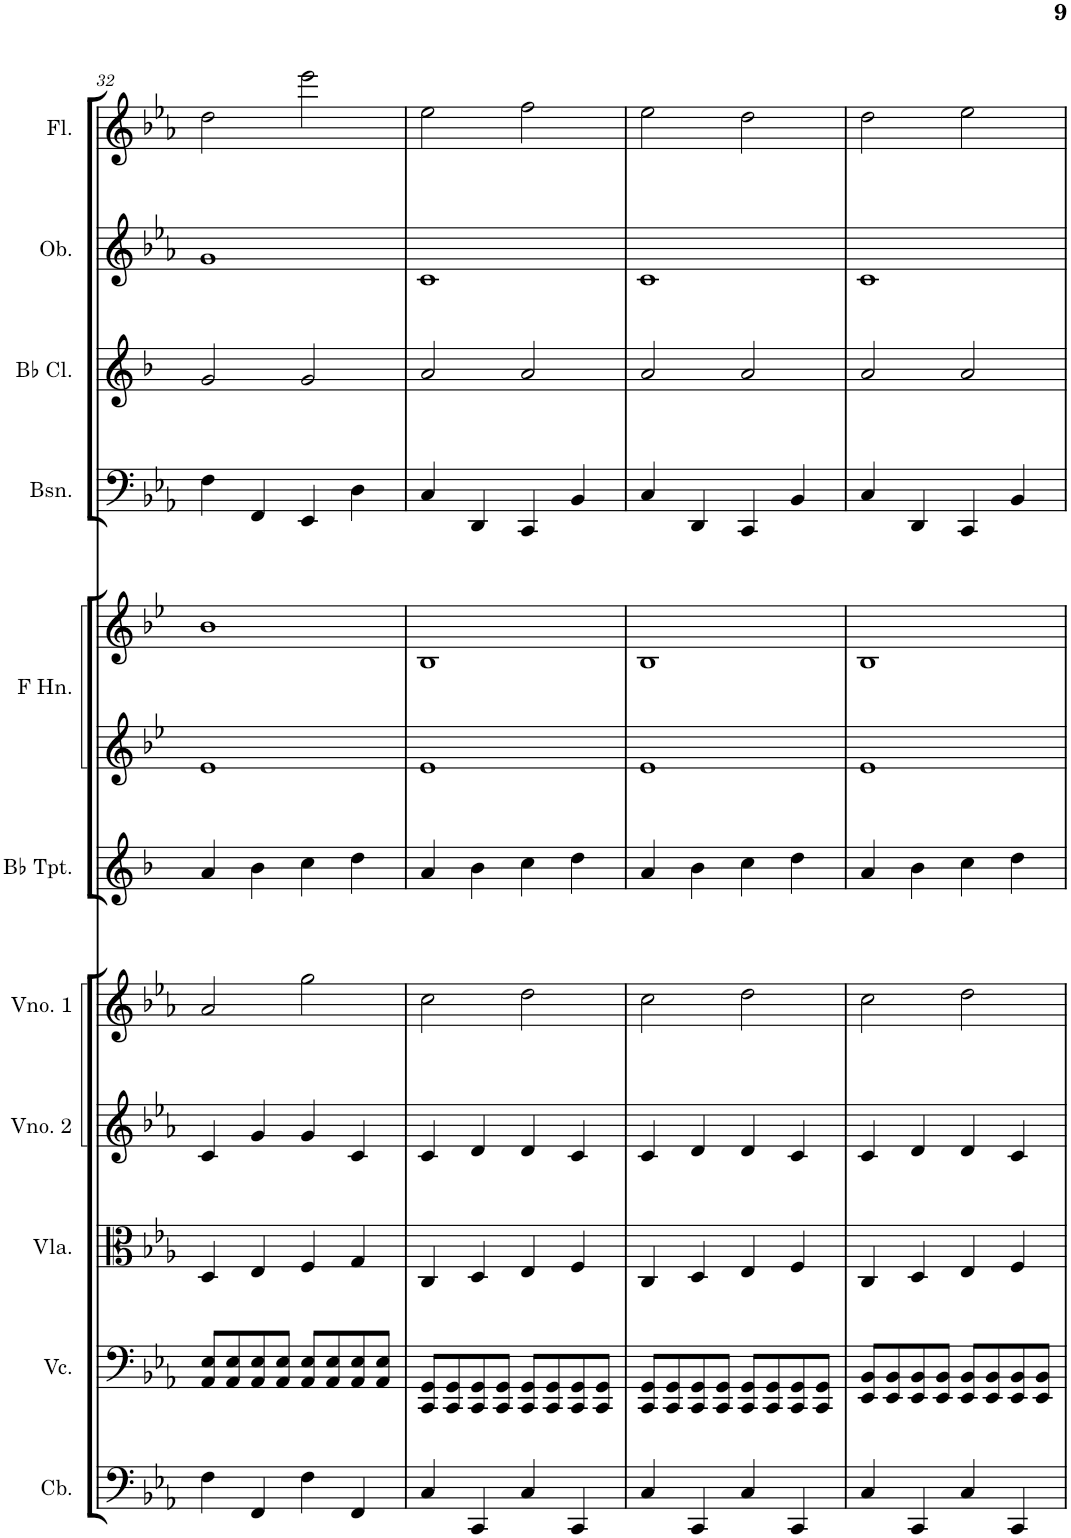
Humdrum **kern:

**kern	**kern	**kern	**kern	**kern	**kern	**kern	**kern	**kern	**kern	**kern	**kern
*part11	*part10	*part9	*part8	*part7	*part6	*part5	*part5	*part4	*part3	*part2	*part1
*staff12	*staff11	*staff10	*staff9	*staff8	*staff7	*staff6	*staff5	*staff4	*staff3	*staff2	*staff1
*I"Contrabaixo	*I"Violoncelo	*I"Viola	*I"Violino 2	*I"Violino 1	*I"Trumpets in Bb	*I"Horns in F	*	*I"Bassoons	*I"Clarinets in Bb	*I"Oboes	*I"Flutes
*I'Cb.	*I'Vc.	*I'Vla.	*I'Vno. 2	*I'Vno. 1	*	*	*	*I'Bsn.	*	*I'Ob.	*I'Fl.
!!LO:PB:g=z
*clefF4	*clefF4	*clefC3	*clefG2	*clefG2	*clefG2	*clefG2	*clefG2	*clefF4	*clefG2	*clefG2	*clefG2
*Trd7c12	*	*	*	*	*Trd1c2	*Trd4c7	*Trd4c7	*	*Trd1c2	*	*
*k[b-e-a-]	*k[b-e-a-]	*k[b-e-a-]	*k[b-e-a-]	*k[b-e-a-]	*k[b-]	*k[b-e-]	*k[b-e-]	*k[b-e-a-]	*k[b-]	*k[b-e-a-]	*k[b-e-a-]
*M4/4	*M4/4	*M4/4	*M4/4	*M4/4	*M4/4	*M4/4	*M4/4	*M4/4	*M4/4	*M4/4	*M4/4
=32	=32	=32	=32	=32	=32	=32	=32	=32	=32	=32	=32
4F\	8AA-/ 8E-/L	4D/	4c/	2a-/	4a/	1e-	1b-	4F\	2g/	1g	2dd\
.	8AA-/ 8E-/	.	.	.	.	.	.	.	.	.	.
4FF/	8AA-/ 8E-/	4E-/	4g/	.	4b-\	.	.	4FF/	.	.	.
.	8AA-/ 8E-/J	.	.	.	.	.	.	.	.	.	.
4F\	8AA-/ 8E-/L	4F/	4g/	2gg\	4cc\	.	.	4EE-/	2g/	.	2eee-\
.	8AA-/ 8E-/	.	.	.	.	.	.	.	.	.	.
4FF/	8AA-/ 8E-/	4G/	4c/	.	4dd\	.	.	4D\	.	.	.
.	8AA-/ 8E-/J	.	.	.	.	.	.	.	.	.	.
=33	=33	=33	=33	=33	=33	=33	=33	=33	=33	=33	=33
4C/	8CC/ 8GG/L	4C/	4c/	2cc\	4a/	1e-	1B-	4C/	2a/	1c	2ee-\
.	8CC/ 8GG/	.	.	.	.	.	.	.	.	.	.
4CC/	8CC/ 8GG/	4D/	4d/	.	4b-\	.	.	4DD/	.	.	.
.	8CC/ 8GG/J	.	.	.	.	.	.	.	.	.	.
4C/	8CC/ 8GG/L	4E-/	4d/	2dd\	4cc\	.	.	4CC/	2a/	.	2ff\
.	8CC/ 8GG/	.	.	.	.	.	.	.	.	.	.
4CC/	8CC/ 8GG/	4F/	4c/	.	4dd\	.	.	4BB-/	.	.	.
.	8CC/ 8GG/J	.	.	.	.	.	.	.	.	.	.
=34	=34	=34	=34	=34	=34	=34	=34	=34	=34	=34	=34
4C/	8CC/ 8GG/L	4C/	4c/	2cc\	4a/	1e-	1B-	4C/	2a/	1c	2ee-\
.	8CC/ 8GG/	.	.	.	.	.	.	.	.	.	.
4CC/	8CC/ 8GG/	4D/	4d/	.	4b-\	.	.	4DD/	.	.	.
.	8CC/ 8GG/J	.	.	.	.	.	.	.	.	.	.
4C/	8CC/ 8GG/L	4E-/	4d/	2dd\	4cc\	.	.	4CC/	2a/	.	2dd\
.	8CC/ 8GG/	.	.	.	.	.	.	.	.	.	.
4CC/	8CC/ 8GG/	4F/	4c/	.	4dd\	.	.	4BB-/	.	.	.
.	8CC/ 8GG/J	.	.	.	.	.	.	.	.	.	.
=35	=35	=35	=35	=35	=35	=35	=35	=35	=35	=35	=35
4C/	8EE-/ 8BB-/L	4C/	4c/	2cc\	4a/	1e-	1B-	4C/	2a/	1c	2dd\
.	8EE-/ 8BB-/	.	.	.	.	.	.	.	.	.	.
4CC/	8EE-/ 8BB-/	4D/	4d/	.	4b-\	.	.	4DD/	.	.	.
.	8EE-/ 8BB-/J	.	.	.	.	.	.	.	.	.	.
4C/	8EE-/ 8BB-/L	4E-/	4d/	2dd\	4cc\	.	.	4CC/	2a/	.	2ee-\
.	8EE-/ 8BB-/	.	.	.	.	.	.	.	.	.	.
4CC/	8EE-/ 8BB-/	4F/	4c/	.	4dd\	.	.	4BB-/	.	.	.
.	8EE-/ 8BB-/J	.	.	.	.	.	.	.	.	.	.
=	=	=	=	=	=	=	=	=	=	=	=
*-	*-	*-	*-	*-	*-	*-	*-	*-	*-	*-	*-
